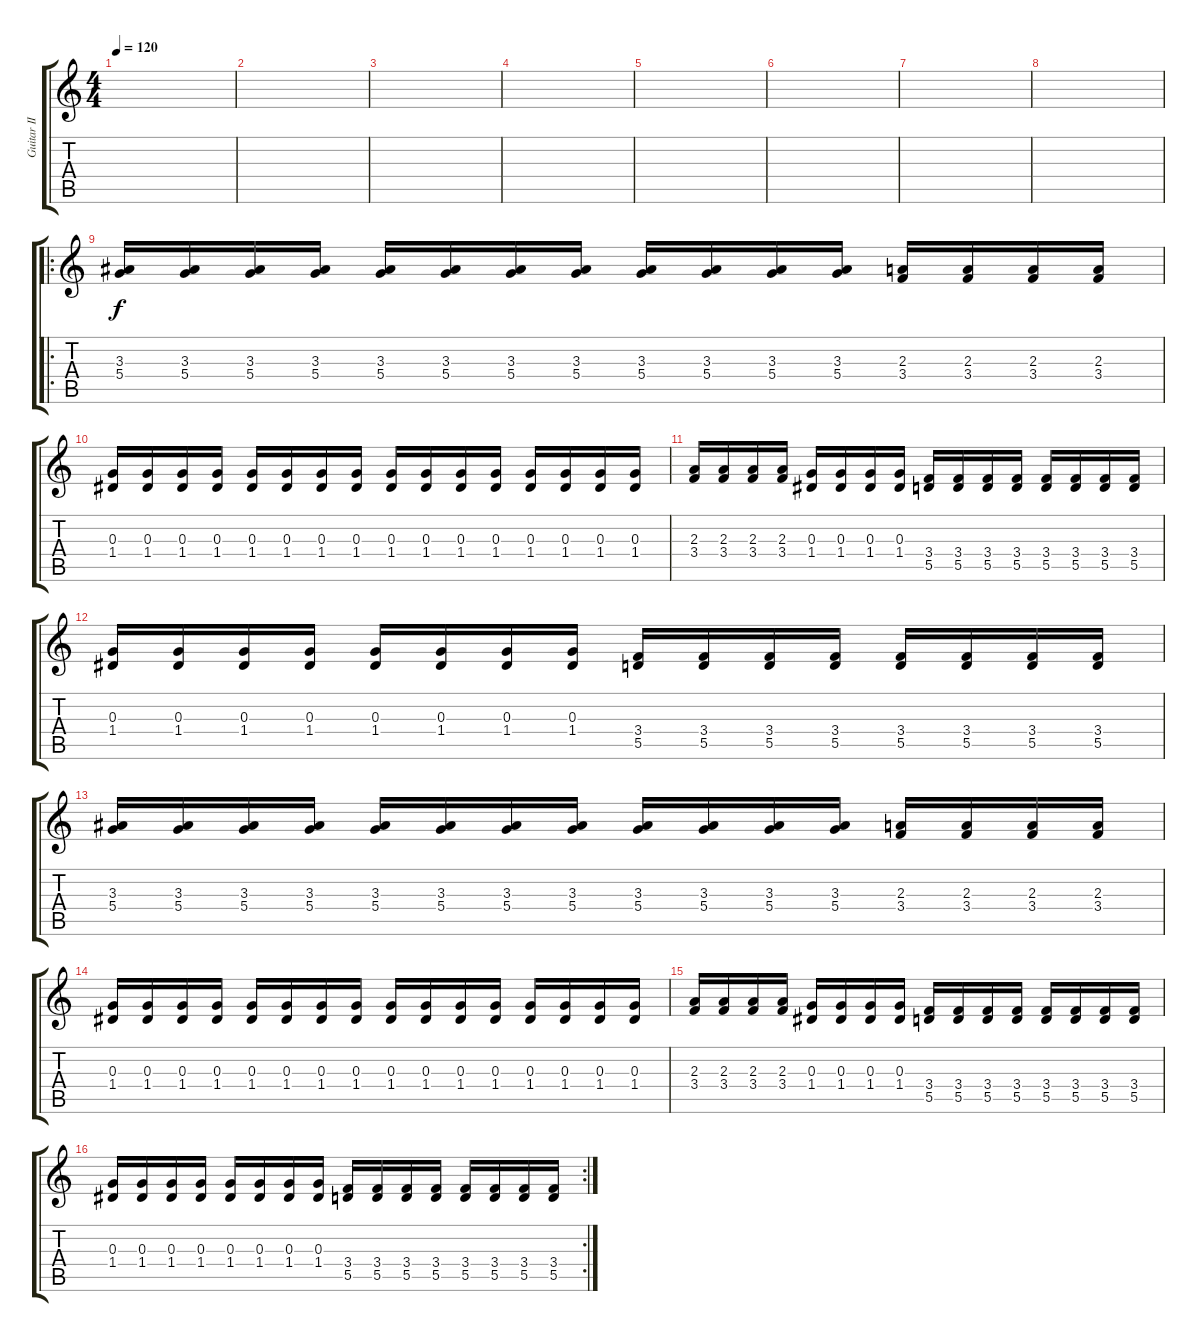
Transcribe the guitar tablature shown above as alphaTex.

\track ("Guitar II" "Guitar II") {instrument distortionguitar}
\staff {score tabs}
\tuning (E4 B3 G3 D3 A2 E2) {hide}
\ts (4 4)
\tempo 120
\clef g2
\ks c
|
|
|
|
|
|
|
|
\ro
(3.3 5.4).16 (3.3 5.4).16 (3.3 5.4).16 (3.3 5.4).16 (3.3 5.4).16 (3.3 5.4).16 (3.3 5.4).16 (3.3 5.4).16 (3.3 5.4).16 (3.3 5.4).16 (3.3 5.4).16 (3.3 5.4).16 (2.3 3.4).16 (2.3 3.4).16 (2.3 3.4).16 (2.3 3.4).16 |
(0.3 1.4).16 (0.3 1.4).16 (0.3 1.4).16 (0.3 1.4).16 (0.3 1.4).16 (0.3 1.4).16 (0.3 1.4).16 (0.3 1.4).16 (0.3 1.4).16 (0.3 1.4).16 (0.3 1.4).16 (0.3 1.4).16 (0.3 1.4).16 (0.3 1.4).16 (0.3 1.4).16 (0.3 1.4).16 |
(2.3 3.4).16 (2.3 3.4).16 (2.3 3.4).16 (2.3 3.4).16 (0.3 1.4).16 (0.3 1.4).16 (0.3 1.4).16 (0.3 1.4).16 (3.4 5.5).16 (3.4 5.5).16 (3.4 5.5).16 (3.4 5.5).16 (3.4 5.5).16 (3.4 5.5).16 (3.4 5.5).16 (3.4 5.5).16 |
(0.3 1.4).16 (0.3 1.4).16 (0.3 1.4).16 (0.3 1.4).16 (0.3 1.4).16 (0.3 1.4).16 (0.3 1.4).16 (0.3 1.4).16 (3.4 5.5).16 (3.4 5.5).16 (3.4 5.5).16 (3.4 5.5).16 (3.4 5.5).16 (3.4 5.5).16 (3.4 5.5).16 (3.4 5.5).16 |
(3.3 5.4).16 (3.3 5.4).16 (3.3 5.4).16 (3.3 5.4).16 (3.3 5.4).16 (3.3 5.4).16 (3.3 5.4).16 (3.3 5.4).16 (3.3 5.4).16 (3.3 5.4).16 (3.3 5.4).16 (3.3 5.4).16 (2.3 3.4).16 (2.3 3.4).16 (2.3 3.4).16 (2.3 3.4).16 |
(0.3 1.4).16 (0.3 1.4).16 (0.3 1.4).16 (0.3 1.4).16 (0.3 1.4).16 (0.3 1.4).16 (0.3 1.4).16 (0.3 1.4).16 (0.3 1.4).16 (0.3 1.4).16 (0.3 1.4).16 (0.3 1.4).16 (0.3 1.4).16 (0.3 1.4).16 (0.3 1.4).16 (0.3 1.4).16 |
(2.3 3.4).16 (2.3 3.4).16 (2.3 3.4).16 (2.3 3.4).16 (0.3 1.4).16 (0.3 1.4).16 (0.3 1.4).16 (0.3 1.4).16 (3.4 5.5).16 (3.4 5.5).16 (3.4 5.5).16 (3.4 5.5).16 (3.4 5.5).16 (3.4 5.5).16 (3.4 5.5).16 (3.4 5.5).16 |
\rc 2
(0.3 1.4).16 (0.3 1.4).16 (0.3 1.4).16 (0.3 1.4).16 (0.3 1.4).16 (0.3 1.4).16 (0.3 1.4).16 (0.3 1.4).16 (3.4 5.5).16 (3.4 5.5).16 (3.4 5.5).16 (3.4 5.5).16 (3.4 5.5).16 (3.4 5.5).16 (3.4 5.5).16 (3.4 5.5).16
